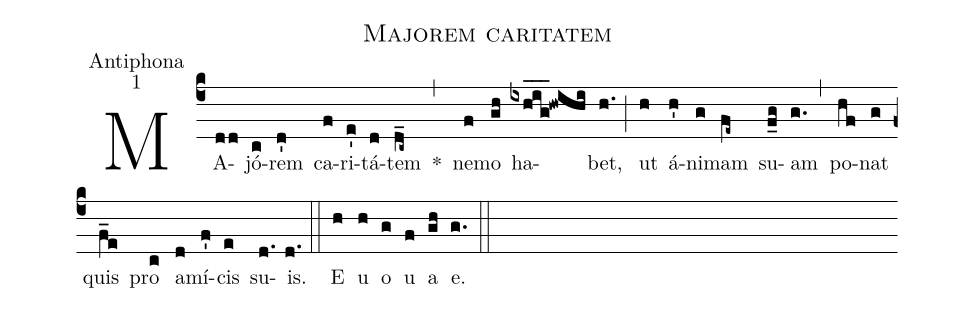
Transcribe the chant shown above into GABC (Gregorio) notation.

name:Majorem caritatem;
office-part:Antiphona;
mode:1;
%%
(c4) MA(dd)jó(c)rem(d') ca(f)ri(e')tá(d)tem(d_c~) *(,) ne(f)mo(gh) ha(ixhig___!hwihi)bet,(h.) (;) ut(h) á(h')ni(g)mam(fe~) su(f_g)am(g.) (,) po(hf)nat(g) quis(f_e) pro(c) a(d)mí(f')cis(e) su(d.)is.(d.) (::) <eu>E(h) u(h) o(g) u(f) a(gh) e.</eu>(g.) (::)
